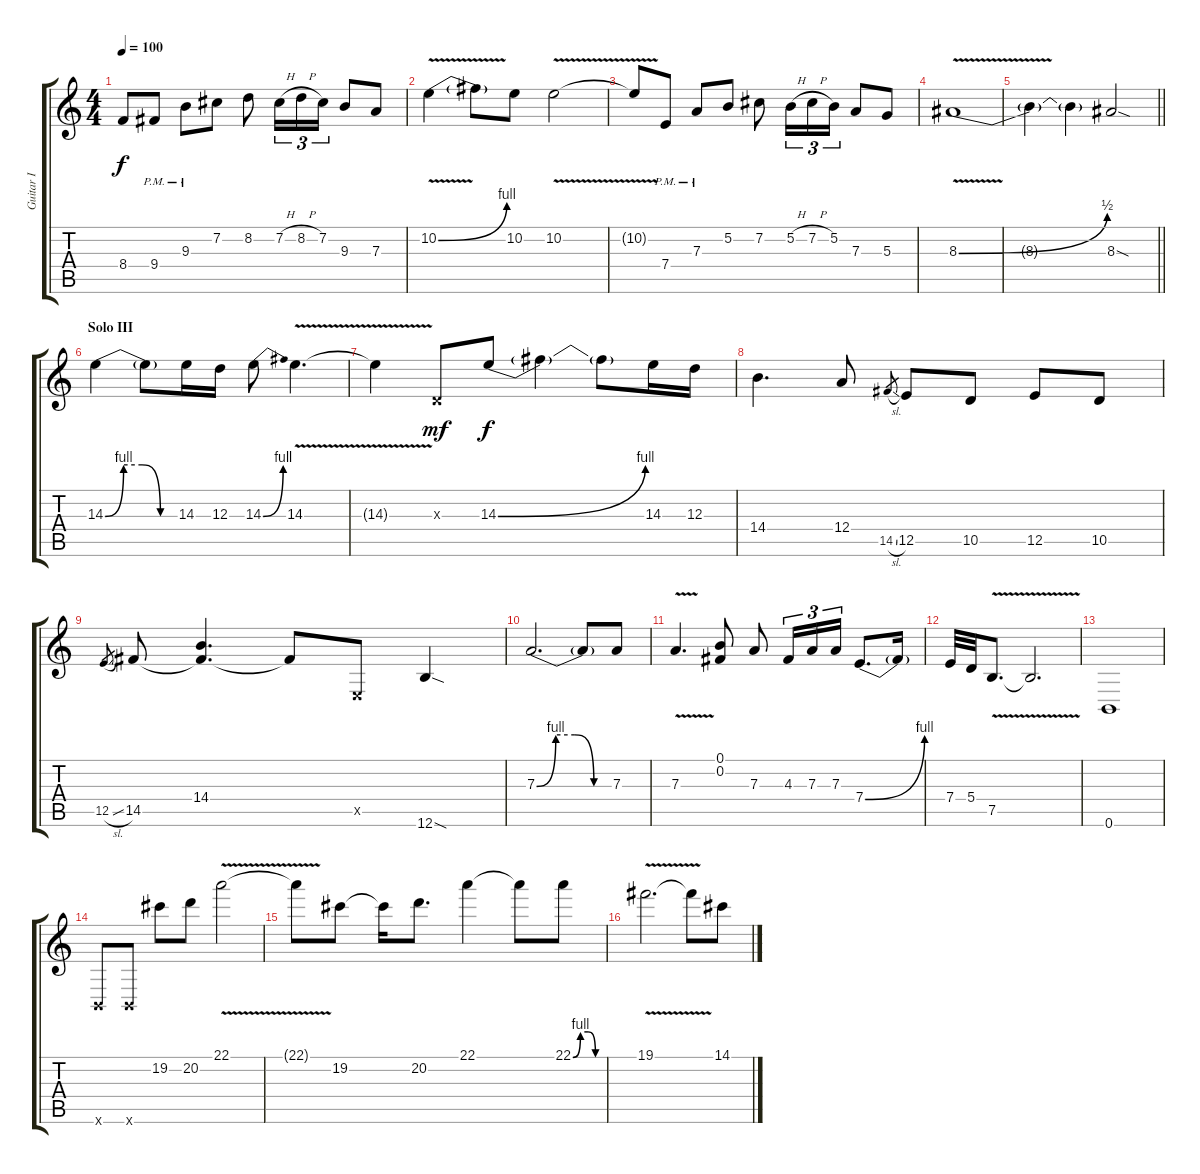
\track ("Guitar I" "Guitar I") {instrument distortionguitar}
\staff {score tabs}
\tuning (B3 Gb3 D3 A2 E2 B1) {hide}
\ts (4 4)
\tempo 100
\clef g2
\ks c
8.4{t}.8{dy f} 9.4{pm}.8 9.3{pm}.8 7.2.8 8.2.8 7.2{h}.16{tu (3 2)} 8.2{h}.16{tu (3 2)} 7.2.16{tu (3 2)} 9.3.8 7.3.8 |
10.2{be (bend 0 0 60 4) v}.4 10.2{t}.8 10.2.8 10.2{v}.2 |
10.2{t}.8 7.4{pm}.8 7.3{pm}.8 5.2.8 7.2.8 5.2{h}.16{tu (3 2)} 7.2{h}.16{tu (3 2)} 5.2.16{tu (3 2)} 7.3.8 5.3.8 |
8.3{be (bend 0 0 60 2) v}.1 |
\barLineRight lightlight
8.3{t}.4 8.3{t}.4 8.3{sod}.2 |
\section ("" "Solo III")
14.3{be (custom 0 0 15 4 30 4 45 0 60 0)}.4 14.3{t}.8 14.3.16 12.3.16 14.3{be (bend 0 0 60 4)}.8 14.3{v}.4{d} |
14.3{t}.4 0.3{x}.8{dy mf} 14.3{be (bend 0 0 60 4)}.8{dy f} 14.3{t}.4 14.3{t}.8 14.3.16 12.3.16 |
14.4.4{d} 12.4.8 14.5{sl}.8{gr} 12.5.8 10.5.8 12.5.8 10.5.8 |
12.5{sl}.8{gr} 14.5.8 (14.4 14.5{t}).4{d} 14.5{t}.8 0.5{x}.8 12.6{sod}.4 |
7.3{be (custom 0 0 15 4 30 4 45 0 60 0)}.2{d} 7.3{t}.8 7.3.8 |
7.3{v}.4{d} (0.1 0.2).8 7.3.8 4.3.16{tu (3 2)} 7.3.16{tu (3 2)} 7.3.16{tu (3 2)} 7.4{be (bend 0 0 60 4)}.8{d} 7.4{t}.16 |
7.4.32 5.4.32 7.5{v}.8{d} 7.5{t}.2{d} |
0.6.1 |
0.6{x}.8 0.6{x}.8 19.2.8 20.2.8 22.1{v}.2 |
22.1{t}.8 19.2.8 19.2{t}.16 20.2.8{d} 22.1.4 22.1{t}.8 22.1{be (custom 0 0 15 4 30 4 45 0 60 0)}.8 |
19.1{v}.2{d} 19.1{t}.8 14.1.8
